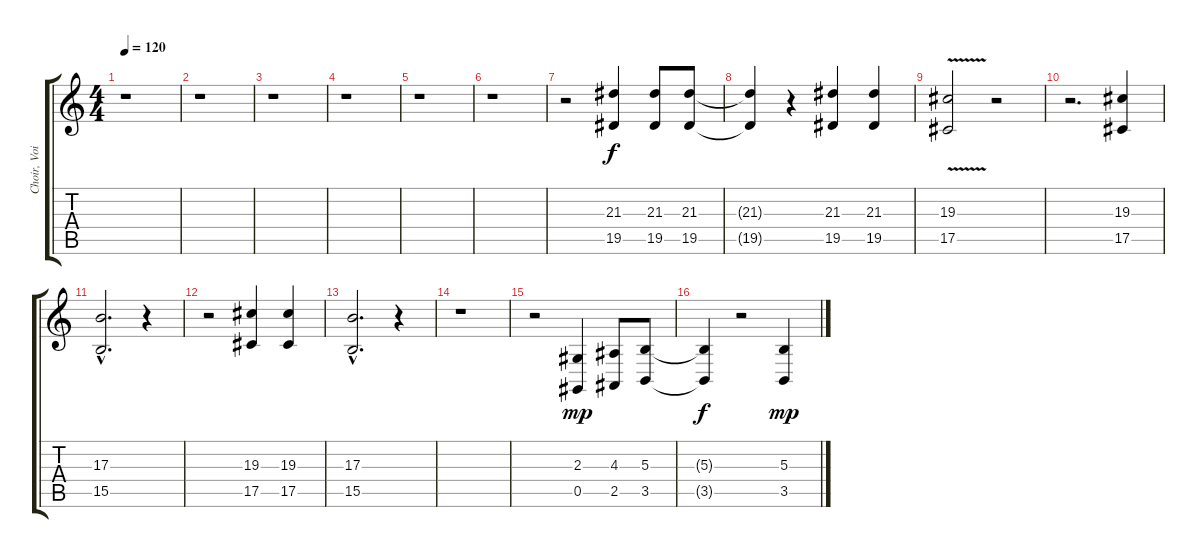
\track ("Choir, Voice" "Choir, Voi") {instrument synthvoice}
\staff {score tabs}
\tuning (Eb4 Bb3 Gb3 Db3 Ab2 Eb2) {hide}
\ts (4 4)
\tempo 120
\clef g2
\ks c
r.1{dy mf} |
r.1 |
r.1 |
r.1 |
r.1 |
r.1 |
\section ("" "")
r.2{instrument synthvoice} (21.3 19.5).4{dy f} (21.3 19.5).8 (21.3 19.5).8 |
(21.3{t} 19.5{t}).4 r.4 (21.3 19.5).4 (21.3 19.5).4 |
(19.3{v} 17.5).2 r.2 |
r.2{d} (19.3 17.5).4 |
(17.3{hac} 15.5{hac}).2{d} r.4 |
r.2 (19.3 17.5).4 (19.3 17.5).4 |
(17.3{hac} 15.5{hac}).2{d} r.4 |
r.1 |
r.2 (2.3 0.5).4{dy mp} (4.3 2.5).8 (5.3 3.5).8 |
(5.3{t} 3.5{t}).4{dy f} r.2 (5.3 3.5).4{dy mp}
